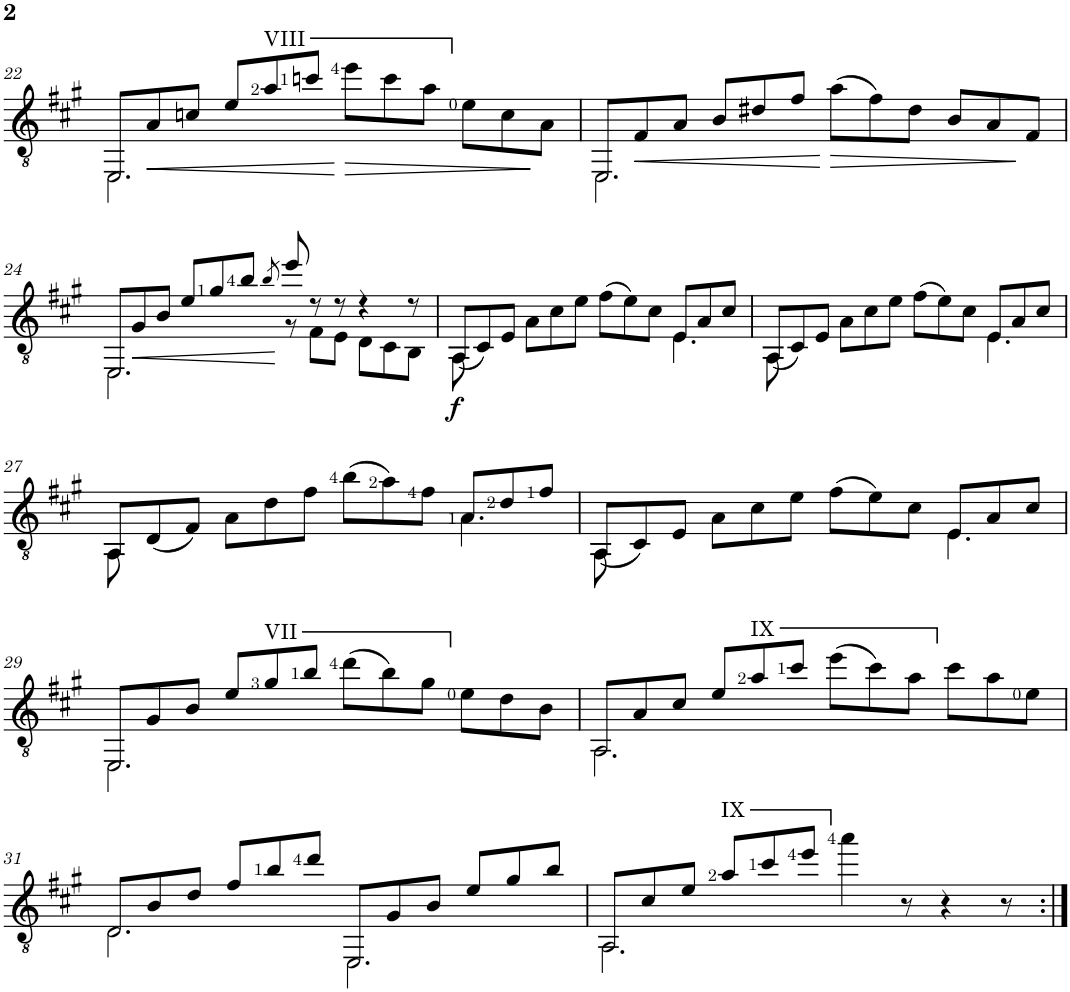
**kern	**dynam
*part1	*part1
*staff1	*staff1
*I"Classical Guitar	*
*I'Guit.	*
!!LO:PB:g=z
*clefGv2	*
*k[f#c#g#]	*
*A:	*
*M12/8	*
=22	=22
*^	*
8EE/L	2.EE\	.
!	!	!LO:HP:b
8A/	.	<
8cn/J	.	.
8e/L	.	.
!LO:TX:a:t=VIII	!	!
8a/	.	.
8ccn/J	.	.
!	!	!LO:HP:n=1:b
8ee\L	2.ryy	[ >
8cc\	.	.
8a\J	.	.
8e\L	.	.
8c\	.	.
8A\J	.	]
=23	=23	=23
8EE/L	2.EE\	.
!	!	!LO:HP:b
8F#/	.	<
8A/J	.	.
8B/L	.	.
8d#X/	.	.
8f#/J	.	.
!	!	!LO:HP:n=1:b
(8a\L	2.ryy	[ >
8f#\)	.	.
8d#\J	.	.
8B/L	.	.
8A/	.	.
8F#/J	.	]
!!LO:LB:g=z	!!
=24	=24	=24
8EE/L	2.EE\	.
!	!	!LO:HP:b
8G#/	.	<
8B/J	.	.
8e/L	.	.
8g#/	.	.
8b/J	.	.
8qb/	.	.
8ee/	8r	[
8r	8F#\L	.
8r	8E\J	.
4r	8D\L	.
.	8C#\	.
8r	8BB\J	.
=25	=25	=25
!	!	!LO:DY:b
(<8AA/L	8AA\	f
8C#/)	8ryy	.
8E/J	2ryy	.
8A\L	.	.
8c#\	.	.
8e\J	.	.
(8f#\L	4.ryy	.
8e\)	.	.
8c#\J	.	.
8E/L	4.E\	.
8A/	.	.
8c#/J	.	.
=26	=26	=26
(<8AA/L	8AA\	.
8C#/)	8ryy	.
8E/J	2ryy	.
8A\L	.	.
8c#\	.	.
8e\J	.	.
(8f#\L	4.ryy	.
8e\)	.	.
8c#\J	.	.
8E/L	4.E\	.
8A/	.	.
8c#/J	.	.
!!LO:LB:g=z	!!
=27	=27	=27
8AA/L	8AA\	.
(8D/	8ryy	.
8F#/J)	2ryy	.
8A\L	.	.
8d\	.	.
8f#\J	.	.
(8b\L	4.ryy	.
8a\)	.	.
8f#\J	.	.
8A/L	4.A\	.
8d/	.	.
8f#/J	.	.
=28	=28	=28
(<8AA/L	8AA\	.
8C#/)	8ryy	.
8E/J	2ryy	.
8A\L	.	.
8c#\	.	.
8e\J	.	.
(8f#\L	4.ryy	.
8e\)	.	.
8c#\J	.	.
8E/L	4.E\	.
8A/	.	.
8c#/J	.	.
!!LO:LB:g=z	!!
=29	=29	=29
8EE/L	2.EE\	.
8G#/	.	.
8B/J	.	.
8e/L	.	.
!LO:TX:a:t=VII	!	!
8g#/	.	.
8b/J	.	.
(8dd\L	2.ryy	.
8b\)	.	.
8g#\J	.	.
8e\L	.	.
8d\	.	.
8B\J	.	.
=30	=30	=30
8AA/L	2.AA\	.
8A/	.	.
8c#/J	.	.
8e/L	.	.
!LO:TX:a:t=IX	!	!
8a/	.	.
8cc#/J	.	.
(8ee\L	2.ryy	.
8cc#\)	.	.
8a\J	.	.
8cc#\L	.	.
8a\	.	.
8e\J	.	.
!!LO:LB:g=z	!!
=31	=31	=31
8D/L	2.D\	.
8B/	.	.
8d/J	.	.
8f#/L	.	.
8b/	.	.
8dd/J	.	.
8EE/L	2.EE\	.
8G#/	.	.
8B/J	.	.
8e/L	.	.
8g#/	.	.
8b/J	.	.
=32	=32	=32
8AA/L	2.AA\	.
8c#/	.	.
8e/J	.	.
!LO:TX:a:t=IX	!	!
8a/L	.	.
8cc#/	.	.
8ee/J	.	.
4aa\	2.ryy	.
8r	.	.
4r	.	.
8r	.	.
*v	*v	*
=:|!	=:|!
*-	*-
